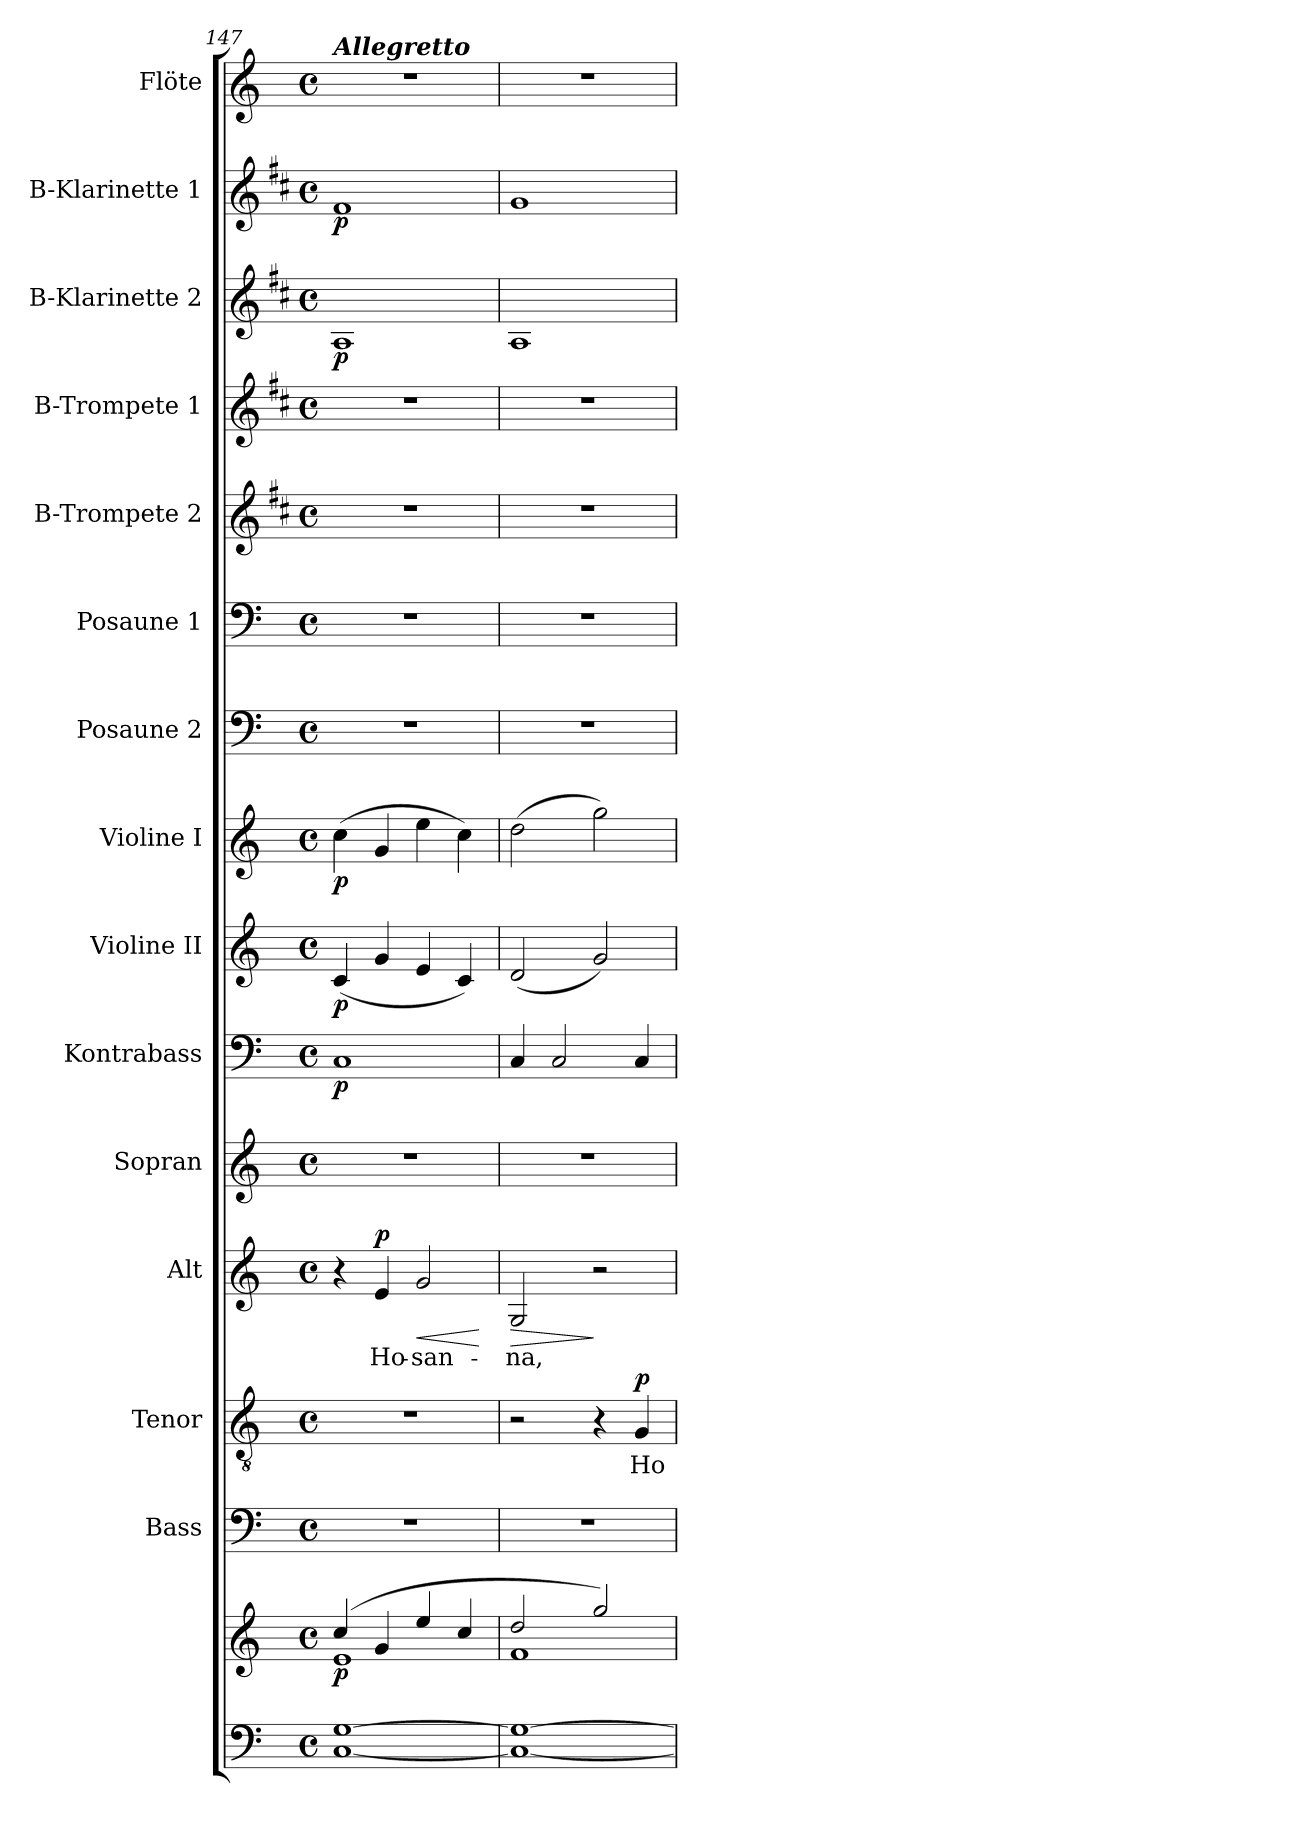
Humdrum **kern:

**kern	**kern	**dynam	**kern	**kern	**text	**dynam	**kern	**text	**dynam	**kern	**kern	**dynam	**kern	**dynam	**kern	**dynam	**kern	**kern	**kern	**kern	**kern	**dynam	**kern	**dynam	**kern
*part15	*part15	*part15	*part14	*part13	*part13	*part13	*part12	*part12	*part12	*part11	*part10	*part10	*part9	*part9	*part8	*part8	*part7	*part6	*part5	*part4	*part3	*part3	*part2	*part2	*part1
*staff16	*staff15	*staff15/16	*staff14	*staff13	*staff13	*staff13	*staff12	*staff12	*staff12	*staff11	*staff10	*staff10	*staff9	*staff9	*staff8	*staff8	*staff7	*staff6	*staff5	*staff4	*staff3	*staff3	*staff2	*staff2	*staff1
*	*	*	*I"Bass	*I"Tenor	*	*	*I"Alt	*	*	*I"Sopran	*I"Kontrabass	*	*I"Violine II	*	*I"Violine I	*	*I"Posaune 2	*I"Posaune 1	*I"B-Trompete 2	*I"B-Trompete 1	*I"B-Klarinette 2	*	*I"B-Klarinette 1	*	*I"Flöte
*	*	*	*I'B.	*I'T.	*	*	*I'A.	*	*	*I'S.	*I'Kb.	*	*I'Vl. II	*	*I'Vl. I	*	*I'Pos. 2	*I'Pos. 1	*I'B Trp. 2	*I'B Trp. 1	*I'B Kl. 2	*	*I'B Kl. 1	*	*I'Fl.
!!LO:PB:g=z
*clefF4	*clefG2	*	*clefF4	*clefGv2	*	*	*clefG2	*	*	*clefG2	*clefF4	*	*clefG2	*	*clefG2	*	*clefF4	*clefF4	*clefG2	*clefG2	*clefG2	*	*clefG2	*	*clefG2
*	*	*	*	*	*	*	*	*	*	*	*ITrd7c12	*	*	*	*	*	*	*	*ITrd1c2	*ITrd1c2	*ITrd1c2	*	*ITrd1c2	*	*
*k[]	*k[]	*	*k[]	*k[]	*	*	*k[]	*	*	*k[]	*k[]	*	*k[]	*	*k[]	*	*k[]	*k[]	*k[]	*k[]	*k[]	*	*k[]	*	*k[]
*C:	*C:	*	*C:	*C:	*	*	*C:	*	*	*C:	*C:	*	*C:	*	*C:	*	*C:	*C:	*C:	*C:	*C:	*	*C:	*	*C:
*M4/4	*M4/4	*	*M4/4	*M4/4	*	*	*M4/4	*	*	*M4/4	*M4/4	*	*M4/4	*	*M4/4	*	*M4/4	*M4/4	*M4/4	*M4/4	*M4/4	*	*M4/4	*	*M4/4
*met(c)	*met(c)	*	*met(c)	*met(c)	*	*	*met(c)	*	*	*met(c)	*met(c)	*	*met(c)	*	*met(c)	*	*met(c)	*met(c)	*met(c)	*met(c)	*met(c)	*	*met(c)	*	*met(c)
=147	=147	=147	=147	=147	=147	=147	=147	=147	=147	=147	=147	=147	=147	=147	=147	=147	=147	=147	=147	=147	=147	=147	=147	=147	=147
*^	*^	*	*	*	*	*	*	*	*	*	*	*	*	*	*	*	*	*	*	*	*	*	*	*	*
!	!	!	!	!	!	!	!	!	!	!	!	!	!	!	!	!	!	!	!	!	!	!	!	!	!	!	!LO:TX:a:Bi:t=Allegretto
!	!	!	!	!LO:DY:b	!	!	!	!	!	!	!	!	!	!LO:DY:b	!	!LO:DY:b	!	!LO:DY:b	!	!	!	!	!	!LO:DY:b	!	!LO:DY:b	!
[>1G	[<1C	(4cc/	1e	p	1r	1r	.	.	4r	.	.	1r	1CC	p	(<4c/	p	(>4cc\	p	1r	1r	1r	1r	1G	p	1e	p	1r
!	!	!	!	!	!	!	!	!	!	!LO:LY:b	!LO:DY:a	!	!	!	!	!	!	!	!	!	!	!	!	!	!	!	!
.	.	4g/	.	.	.	.	.	.	4e/	Ho-	p	.	.	.	4g/	.	4g/	.	.	.	.	.	.	.	.	.	.
!	!	!	!	!	!	!	!	!	!	!LO:LY:b	!LO:HP:b	!	!	!	!	!	!	!	!	!	!	!	!	!	!	!	!
.	.	4ee/	.	.	.	.	.	.	2g/	-san-	<	.	.	.	4e/	.	4ee\	.	.	.	.	.	.	.	.	.	.
.	.	4cc/	.	.	.	.	.	.	.	.	.	.	.	.	4c/)	.	4cc\)	.	.	.	.	.	.	.	.	.	.
*v	*v	*	*	*	*	*	*	*	*	*	*	*	*	*	*	*	*	*	*	*	*	*	*	*	*	*	*
*	*v	*v	*	*	*	*	*	*	*	*	*	*	*	*	*	*	*	*	*	*	*	*	*	*	*	*
.	.	.	.	.	.	.	.	.	[	.	.	.	.	.	.	.	.	.	.	.	.	.	.	.	.
=148	=148	=148	=148	=148	=148	=148	=148	=148	=148	=148	=148	=148	=148	=148	=148	=148	=148	=148	=148	=148	=148	=148	=148	=148	=148
*^	*^	*	*	*	*	*	*	*	*	*	*	*	*	*	*	*	*	*	*	*	*	*	*	*	*
!	!	!	!	!	!	!	!	!	!	!LO:LY:b	!LO:HP:b	!	!	!	!	!	!	!	!	!	!	!	!	!	!	!	!
1G_	1C_	2dd/	1f	.	1r	2r	.	.	2G/	-na,	>	1r	4CC/	.	(<2d/	.	(>2dd\	.	1r	1r	1r	1r	1G	.	1f	.	1r
.	.	.	.	.	.	.	.	.	.	.	.	.	2CC/	.	.	.	.	.	.	.	.	.	.	.	.	.	.
.	.	2gg/)	.	.	.	4r	.	.	2r	.	]	.	.	.	2g/)	.	2gg\)	.	.	.	.	.	.	.	.	.	.
!	!	!	!	!	!	!	!LO:LY:b	!LO:DY:a	!	!	!	!	!	!	!	!	!	!	!	!	!	!	!	!	!	!	!
.	.	.	.	.	.	4G/	Ho-	p	.	.	.	.	4CC/	.	.	.	.	.	.	.	.	.	.	.	.	.	.
*v	*v	*	*	*	*	*	*	*	*	*	*	*	*	*	*	*	*	*	*	*	*	*	*	*	*	*	*
*	*v	*v	*	*	*	*	*	*	*	*	*	*	*	*	*	*	*	*	*	*	*	*	*	*	*	*
=	=	=	=	=	=	=	=	=	=	=	=	=	=	=	=	=	=	=	=	=	=	=	=	=	=
*-	*-	*-	*-	*-	*-	*-	*-	*-	*-	*-	*-	*-	*-	*-	*-	*-	*-	*-	*-	*-	*-	*-	*-	*-	*-
